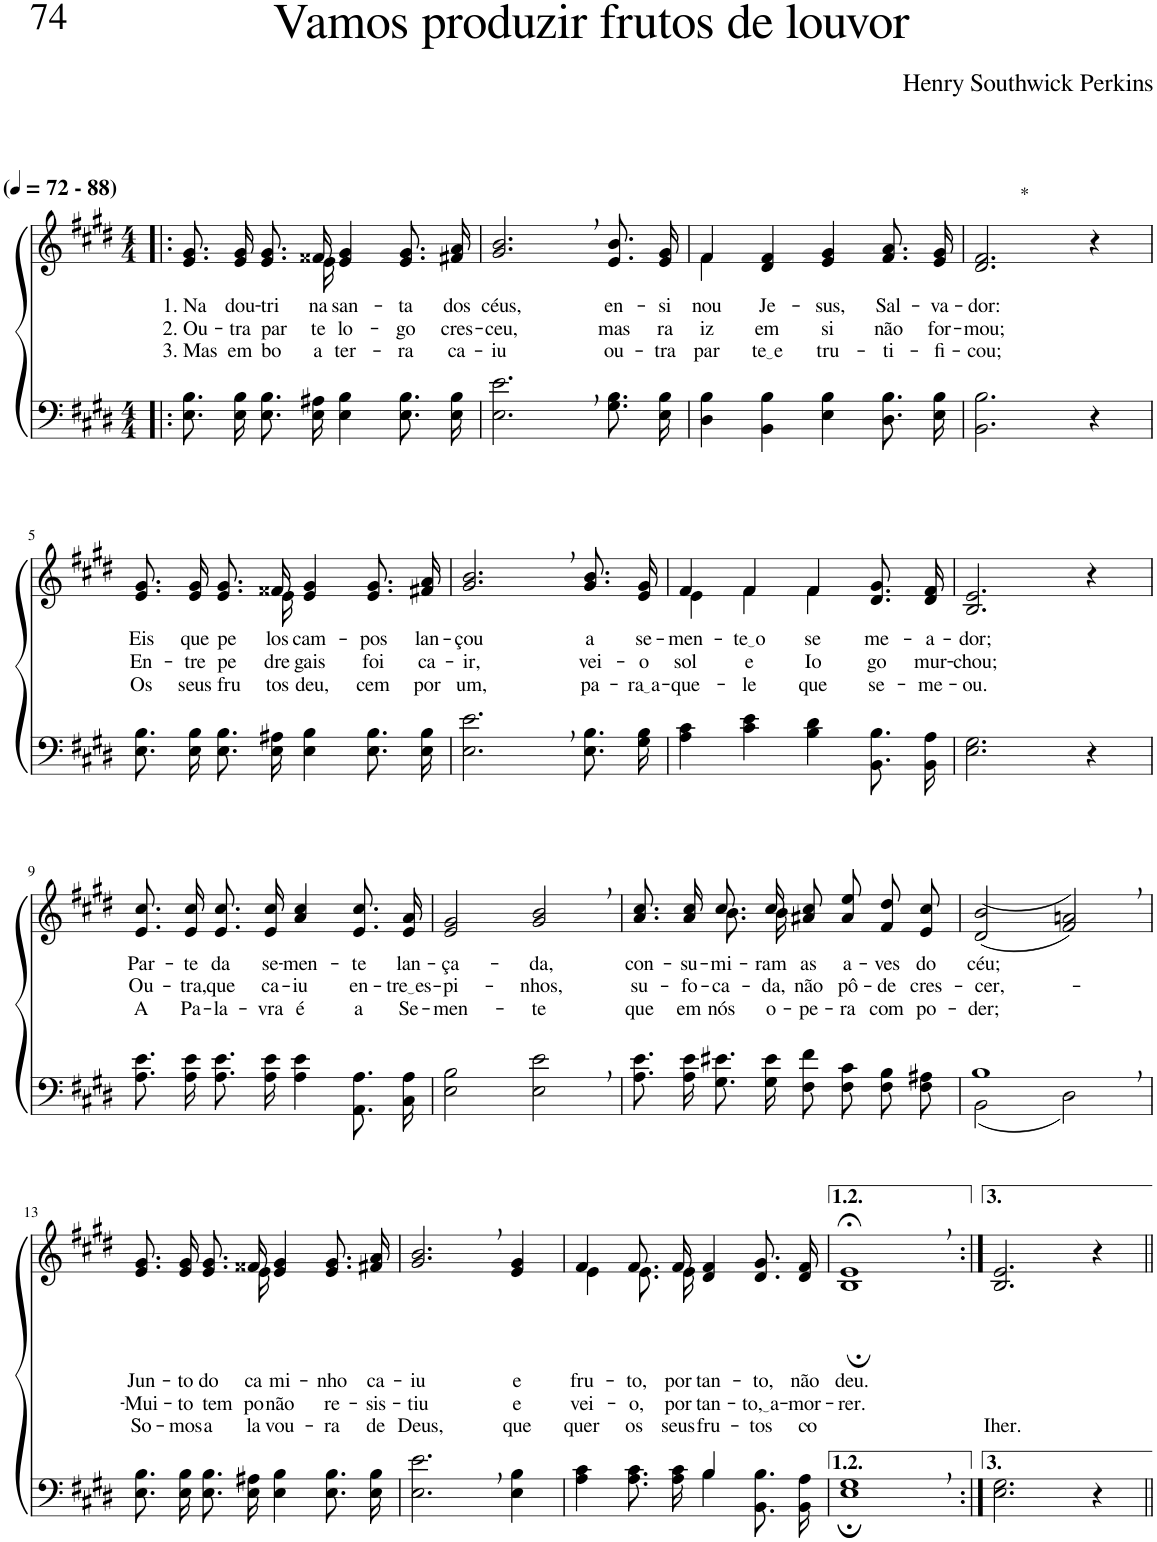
**kern	**kern	**text	**text	**text
*part2	*part1	*part1	*part1	*part1
*staff2	*staff1	*staff1	*staff1	*staff1
*I"Parte III e IV	*I"Parte I e II	*	*	*
*clefF4	*clefG2	*	*	*
*Trd1c2	*Trd1c2	*	*	*
*k[f#c#g#d#]	*k[f#c#g#d#]	*	*	*
*M4/4	*M4/4	*	*	*
*MM72	*MM72	*	*	*
=1!|:	=1!|:	=1!|:	=1!|:	=1!|:
!	!LO:TX:a:B:t=(	!	!	!
!	!LO:TX:a:B:t=- 88)	!	!	!
!	!	!LO:LY:b	!LO:LY:b	!LO:LY:b
*	*^	*	*	*
8.E\ 8.B\L	8.e/ 8.g#/L	4..ryy	1. Na	2. Ou-	3. Mas
!	!	!	!LO:LY:b	!LO:LY:b	!LO:LY:b
16E\ 16B\Jk	16e/ 16g#/Jk	.	dou-	-tra	em
!	!	!	!LO:LY:b	!LO:LY:b	!LO:LY:b
8.E\ 8.B\L	8.e/ 8.g#/L	.	-tri-	par-	bo-
!	!	!	!LO:LY:b	!LO:LY:b	!LO:LY:b
16E\ 16A#X\Jk	16f##X/Jk	16e\	-na	-te	-a
!	!	!	!LO:LY:b	!LO:LY:b	!LO:LY:b
4E\ 4B\	4e/ 4g#/	2ryy	san-	lo-	ter-
!	!	!	!LO:LY:b	!LO:LY:b	!LO:LY:b
8.E\ 8.B\L	8.e/ 8.g#/L	.	-ta	-go	-ra
!	!	!	!LO:LY:b	!LO:LY:b	!LO:LY:b
16E\ 16B\Jk	16f#X/ 16a/Jk	.	dos	cres-	ca-
*	*v	*v	*	*	*
=2	=2	=2	=2	=2
!	!	!LO:LY:b	!LO:LY:b	!LO:LY:b
2.E\, 2.e\,	2.g#/, 2.b/,	céus,	-ceu,	-iu
!	!	!LO:LY:b	!LO:LY:b	!LO:LY:b
8.G#\ 8.B\L	8.e/ 8.b/L	en-	mas	ou-
!	!	!LO:LY:b	!LO:LY:b	!LO:LY:b
16E\ 16B\Jk	16e/ 16g#/Jk	-si-	ra-	-tra
=3	=3	=3	=3	=3
*	*^	*	*	*
!	!	!	!LO:LY:b	!LO:LY:b	!LO:LY:b
4D#\ 4B\	4f#/	4f#\	-nou	-iz	par-
!	!	!	!LO:LY:b	!LO:LY:b	!LO:LY:b
4BB\ 4B\	4d#/ 4f#/	2.ryy	Je-	em	te e
!	!	!	!LO:LY:b	!LO:LY:b	!LO:LY:b
4E\ 4B\	4e/ 4g#/	.	-sus,	si	tru-
!	!	!	!LO:LY:b	!LO:LY:b	!LO:LY:b
8.D#\ 8.B\L	8.f#/ 8.a/L	.	Sal-	não	-ti-
!	!	!	!LO:LY:b	!LO:LY:b	!LO:LY:b
16E\ 16B\Jk	16e/ 16g#/Jk	.	-va-	for-	-fi-
*	*v	*v	*	*	*
=4	=4	=4	=4	=4
!	!LO:TX:a:t=*	!	!	!
!	!	!LO:LY:b	!LO:LY:b	!LO:LY:b
2.BB\ 2.B\	2.d#/ 2.f#/	-dor:	-mou;	-cou;
4r	4r	.	.	.
!!LO:LB:g=z
=5	=5	=5	=5	=5
!	!	!LO:LY:b	!LO:LY:b	!LO:LY:b
*	*^	*	*	*
8.E\ 8.B\L	8.e/ 8.g#/L	4..ryy	Eis	En-	Os
!	!	!	!LO:LY:b	!LO:LY:b	!LO:LY:b
16E\ 16B\Jk	16e/ 16g#/Jk	.	que	-tre	seus
!	!	!	!LO:LY:b	!LO:LY:b	!LO:LY:b
8.E\ 8.B\L	8.e/ 8.g#/L	.	pe-	pe-	fru-
!	!	!	!LO:LY:b	!LO:LY:b	!LO:LY:b
16E\ 16A#X\Jk	16f##X/Jk	16e\	-los	-dre-	-tos
!	!	!	!LO:LY:b	!LO:LY:b	!LO:LY:b
4E\ 4B\	4e/ 4g#/	2ryy	cam-	-gais	deu,
!	!	!	!LO:LY:b	!LO:LY:b	!LO:LY:b
8.E\ 8.B\L	8.e/ 8.g#/L	.	-pos	foi	cem
!	!	!	!LO:LY:b	!LO:LY:b	!LO:LY:b
16E\ 16B\Jk	16f#X/ 16a/Jk	.	lan-	ca-	por
*	*v	*v	*	*	*
=6	=6	=6	=6	=6
!	!	!LO:LY:b	!LO:LY:b	!LO:LY:b
2.E\, 2.e\,	2.g#/, 2.b/,	-çou	-ir,	um,
!	!	!LO:LY:b	!LO:LY:b	!LO:LY:b
8.E\ 8.B\L	8.g#/ 8.b/L	a	vei-	pa-
!	!	!LO:LY:b	!LO:LY:b	!LO:LY:b
16G#\ 16B\Jk	16e/ 16g#/Jk	se-	-o	ra a
=7	=7	=7	=7	=7
!	!	!LO:LY:b	!LO:LY:b	!LO:LY:b
*	*^	*	*	*
4A\ 4c#\	4e\	4f#/	-men-	sol	-que-
!	!	!	!LO:LY:b	!LO:LY:b	!LO:LY:b
4c#\ 4e\	4f#\	4f#/	te o	e	-le
!	!	!	!LO:LY:b	!LO:LY:b	!LO:LY:b
4B\ 4d#\	4f#\	4f#/	se-	Io-	que
!	!	!	!LO:LY:b	!LO:LY:b	!LO:LY:b
8.BB\ 8.B\L	4ryy	8.d#/ 8.g#/L	-me-	-go	se-
!	!	!	!LO:LY:b	!LO:LY:b	!LO:LY:b
16BB\ 16A\Jk	.	16d#/ 16f#/Jk	-a-	mur-	-me-
=8	=8	=8	=8	=8	=8
!	!	!	!LO:LY:b	!LO:LY:b	!LO:LY:b
*	*v	*v	*	*	*
2.E\ 2.G#\	2.B/ 2.e/	-dor;	-chou;	-ou.
4r	4r	.	.	.
!!LO:LB:g=z
=9	=9	=9	=9	=9
!	!	!LO:LY:b	!LO:LY:b	!LO:LY:b
8.A\ 8.e\L	8.e/ 8.cc#/L	Par-	Ou-	A
!	!	!LO:LY:b	!LO:LY:b	!LO:LY:b
16A\ 16e\Jk	16e/ 16cc#/Jk	-te	-tra,	Pa-
!	!	!LO:LY:b	!LO:LY:b	!LO:LY:b
8.A\ 8.e\L	8.e/ 8.cc#/L	da	que	-la-
!	!	!LO:LY:b	!LO:LY:b	!LO:LY:b
16A\ 16e\Jk	16e/ 16cc#/Jk	se-	ca-	-vra
!	!	!LO:LY:b	!LO:LY:b	!LO:LY:b
4A\ 4e\	4a/ 4cc#/	-men-	-iu	é
!	!	!LO:LY:b	!LO:LY:b	!LO:LY:b
8.AA\ 8.A\L	8.e/ 8.cc#/L	-te	en-	a
!	!	!LO:LY:b	!LO:LY:b	!LO:LY:b
16C#\ 16A\Jk	16e/ 16a/Jk	lan-	tre es	Se-
=10	=10	=10	=10	=10
!	!	!LO:LY:b	!LO:LY:b	!LO:LY:b
2E\ 2B\	2e/ 2g#/	-ça-	-pi-	-men-
!	!	!LO:LY:b	!LO:LY:b	!LO:LY:b
2E\, 2e\,	2g#/, 2b/,	-da,	-nhos,	-te
=11	=11	=11	=11	=11
*	*^	*	*	*
!	!	!	!LO:LY:b	!LO:LY:b	!LO:LY:b
8.A\ 8.e\L	4ryy	8.a\ 8.cc#\L	con-	su-	que
!	!	!	!LO:LY:b	!LO:LY:b	!LO:LY:b
16A\ 16e\Jk	.	16a\ 16cc#\Jk	-su-	-fo-	em
!	!	!	!LO:LY:b	!LO:LY:b	!LO:LY:b
8.G#\ 8.e#X\L	8.cc#/L	8.b\L	-mi-	-ca-	nós
!	!	!	!LO:LY:b	!LO:LY:b	!LO:LY:b
16G#\ 16e#\Jk	16cc#/Jk	16b\Jk	-ram	-da,	o-
!	!	!	!LO:LY:b	!LO:LY:b	!LO:LY:b
8F#\ 8f#\L	8ryy	8a#X\ 8cc#\L	as	não	-pe-
!	!	!	!LO:LY:b	!LO:LY:b	!LO:LY:b
8F#\ 8c#\J	16ryy	8a#\ 8ee\J	a-	pô-	-ra
.	4ryy	.	.	.	.
!	!	!	!LO:LY:b	!LO:LY:b	!LO:LY:b
8F#\ 8B\L	.	8f#/ 8dd#/L	-ves	-de	com
!	!	!	!LO:LY:b	!LO:LY:b	!LO:LY:b
8F#\ 8A#X\J	.	8e/ 8cc#/J	do	cres-	po-
.	16ryy	.	.	.	.
*	*v	*v	*	*	*
=12	=12	=12	=12	=12
*^	*	*	*	*
!	!	!	!LO:LY:b	!LO:LY:b	!LO:LY:b
1B,	(2BB\	((2d#/ 2b/	céu;	-cer,-	-der;
.	2D#\)	2f#/, 2an/,))	.	.	.
!!LO:LB:g=z
=13	=13	=13	=13	=13	=13
!	!	!	!LO:LY:b	!LO:LY:b	!LO:LY:b
*v	*v	*^	*	*	*
8.E\ 8.B\L	8.e/ 8.g#/L	4..ryy	Jun-	-Mui-	So-
!	!	!	!LO:LY:b	!LO:LY:b	!LO:LY:b
16E\ 16B\Jk	16e/ 16g#/Jk	.	-to	-to	-mos
!	!	!	!LO:LY:b	!LO:LY:b	!LO:LY:b
8.E\ 8.B\L	8.e/ 8.g#/L	.	do	tem-	a
!	!	!	!LO:LY:b	!LO:LY:b	!LO:LY:b
16E\ 16A#X\Jk	16f##X/Jk	16e\	ca-	-po	la-
!	!	!	!LO:LY:b	!LO:LY:b	!LO:LY:b
4E\ 4B\	4e/ 4g#/	2ryy	-mi-	não	-vou-
!	!	!	!LO:LY:b	!LO:LY:b	!LO:LY:b
8.E\ 8.B\L	8.e/ 8.g#/L	.	-nho	re-	-ra
!	!	!	!LO:LY:b	!LO:LY:b	!LO:LY:b
16E\ 16B\Jk	16f#X/ 16a/Jk	.	ca-	-sis-	de
*	*v	*v	*	*	*
=14	=14	=14	=14	=14
!	!	!LO:LY:b	!LO:LY:b	!LO:LY:b
2.E\, 2.e\,	2.g#/, 2.b/,	-iu	-tiu	Deus,
!	!	!LO:LY:b	!LO:LY:b	!LO:LY:b
4E\ 4B\	4e/ 4g#/	e	e	que
=15	=15	=15	=15	=15
*^	*^	*	*	*
!	!	!	!	!LO:LY:b	!LO:LY:b	!LO:LY:b
2ryy	4A\ 4c#\	4f#/	4e\	fru-	vei-	quer
!	!	!	!	!LO:LY:b	!LO:LY:b	!LO:LY:b
.	8.A\ 8.c#\L	8.f#/L	8.e\L	-to,	-o,	os
!	!	!	!	!LO:LY:b	!LO:LY:b	!LO:LY:b
.	16A\ 16c#\Jk	16f#/Jk	16e\Jk	por-	por-	seus
!	!	!	!	!LO:LY:b	!LO:LY:b	!LO:LY:b
4B/	4B\	4d#/ 4f#/	2ryy	-tan-	-tan-	fru-
!	!	!	!	!LO:LY:b	!LO:LY:b	!LO:LY:b
4ryy	8.BB\ 8.B\L	8.d#/ 8.g#/L	.	-to,	to, a	-tos
!	!	!	!	!LO:LY:b	!LO:LY:b	!LO:LY:b
.	16BB\ 16A\Jk	16d#/ 16f#/Jk	.	não	-mor-	co-
=16	=16	=16	=16	=16	=16	=16
!	!	!	!	!LO:LY:b	!LO:LY:b	!
1G#;,	1E;	1e;<,	1B;	deu.	-rer.	.
=17:|!	=17:|!	=17:|!	=17:|!	=17:|!	=17:|!	=17:|!
!	!	!	!	!	!	!LO:LY:b
*v	*v	*	*	*	*	*
*	*v	*v	*	*	*
2.E\ 2.G#\	2.B/ 2.e/	.	.	-Iher.
4r	4r	.	.	.
=||	=||	=||	=||	=||
*-	*-	*-	*-	*-
